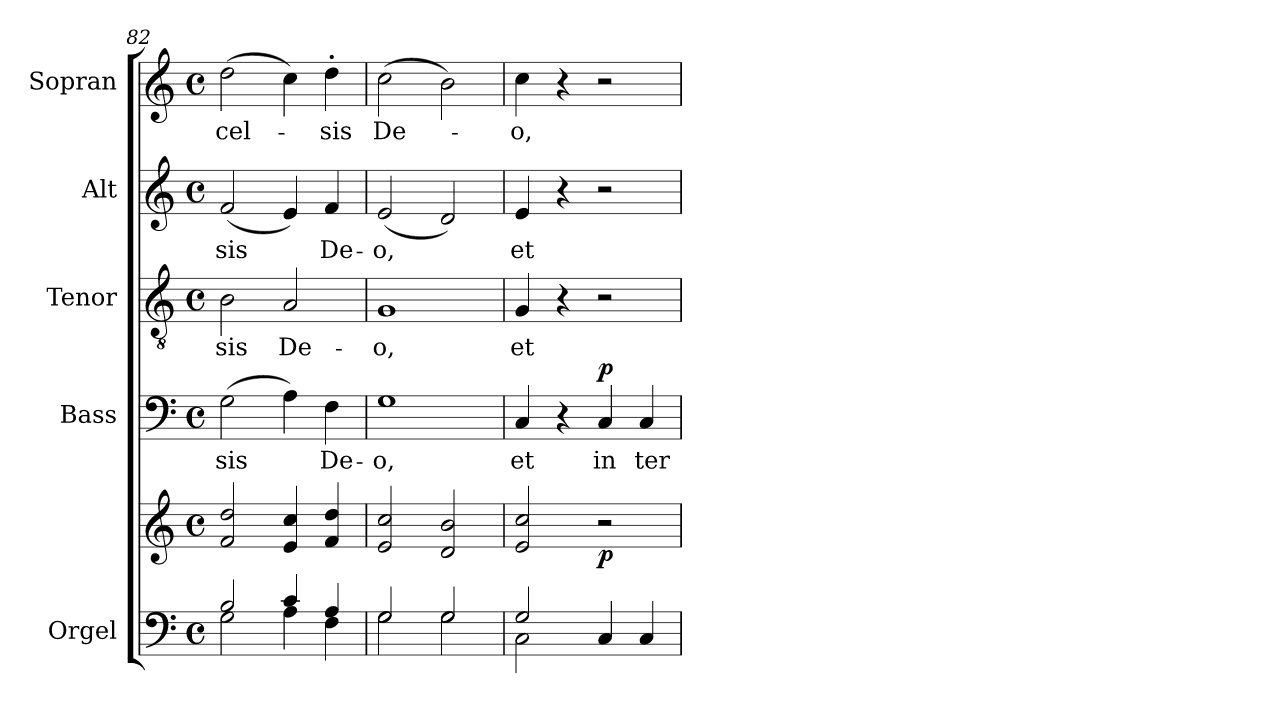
**kern	**kern	**dynam	**kern	**text	**dynam	**kern	**text	**kern	**text	**kern	**text
*part5	*part5	*part5	*part4	*part4	*part4	*part3	*part3	*part2	*part2	*part1	*part1
*staff6	*staff5	*staff5/6	*staff4	*staff4	*staff4	*staff3	*staff3	*staff2	*staff2	*staff1	*staff1
*I"Orgel	*	*	*I"Bass	*	*	*I"Tenor	*	*I"Alt	*	*I"Sopran	*
*I'Org.	*	*	*I'B.	*	*	*I'T.	*	*I'A.	*	*I'S.	*
*clefF4	*clefG2	*	*clefF4	*	*	*clefGv2	*	*clefG2	*	*clefG2	*
*k[]	*k[]	*	*k[]	*	*	*k[]	*	*k[]	*	*k[]	*
*C:	*C:	*	*C:	*	*	*C:	*	*C:	*	*C:	*
*M4/4	*M4/4	*	*M4/4	*	*	*M4/4	*	*M4/4	*	*M4/4	*
*met(c)	*met(c)	*	*met(c)	*	*	*met(c)	*	*met(c)	*	*met(c)	*
=82	=82	=82	=82	=82	=82	=82	=82	=82	=82	=82	=82
*^	*	*	*	*	*	*	*	*	*	*	*
!	!	!	!	!	!LO:LY:b	!	!	!LO:LY:b	!	!LO:LY:b	!	!LO:LY:b
2B/	2G\	2f/ 2dd/	.	(>2G\	-sis	.	2B\	-sis	(<2f/	-sis	(>2dd\	-cel-
!	!	!	!	!	!	!	!	!LO:LY:b	!	!	!	!
4c/	4A\	4e/ 4cc/	.	4A\)	.	.	2A/	De-	4e/)	.	4cc\)	.
!	!	!	!	!	!LO:LY:b	!	!	!	!	!LO:LY:b	!	!LO:LY:b
4A/	4F\	4f/ 4dd/	.	4F\	De-	.	.	.	4f/	De-	4dd'>\	-sis
=83	=83	=83	=83	=83	=83	=83	=83	=83	=83	=83	=83	=83
!	!	!	!	!	!LO:LY:b	!	!	!LO:LY:b	!	!LO:LY:b	!	!LO:LY:b
2G/	2G\	2e/ 2cc/	.	1G	-o,	.	1G	-o,	(<2e/	-o,	(>2cc\	De-
2G/	2G\	2d/ 2b/	.	.	.	.	.	.	2d/)	.	2b\)	.
!!LO:PB:g=z
=84	=84	=84	=84	=84	=84	=84	=84	=84	=84	=84	=84	=84
!	!	!	!	!	!LO:LY:b	!	!	!LO:LY:b	!	!LO:LY:b	!	!LO:LY:b
2G/	2C\	2e/ 2cc/	.	4C/	et	.	4G/	et	4e/	et	4cc\	-o,
.	.	.	.	4r	.	.	4r	.	4r	.	4r	.
!	!	!	!LO:DY:b	!	!LO:LY:b	!LO:DY:a	!	!	!	!	!	!
4C/	2ryy	2r	p	4C/	in	p	2r	.	2r	.	2r	.
!	!	!	!	!	!LO:LY:b	!	!	!	!	!	!	!
4C/	.	.	.	4C/	ter-	.	.	.	.	.	.	.
*v	*v	*	*	*	*	*	*	*	*	*	*	*
=	=	=	=	=	=	=	=	=	=	=	=
*-	*-	*-	*-	*-	*-	*-	*-	*-	*-	*-	*-
